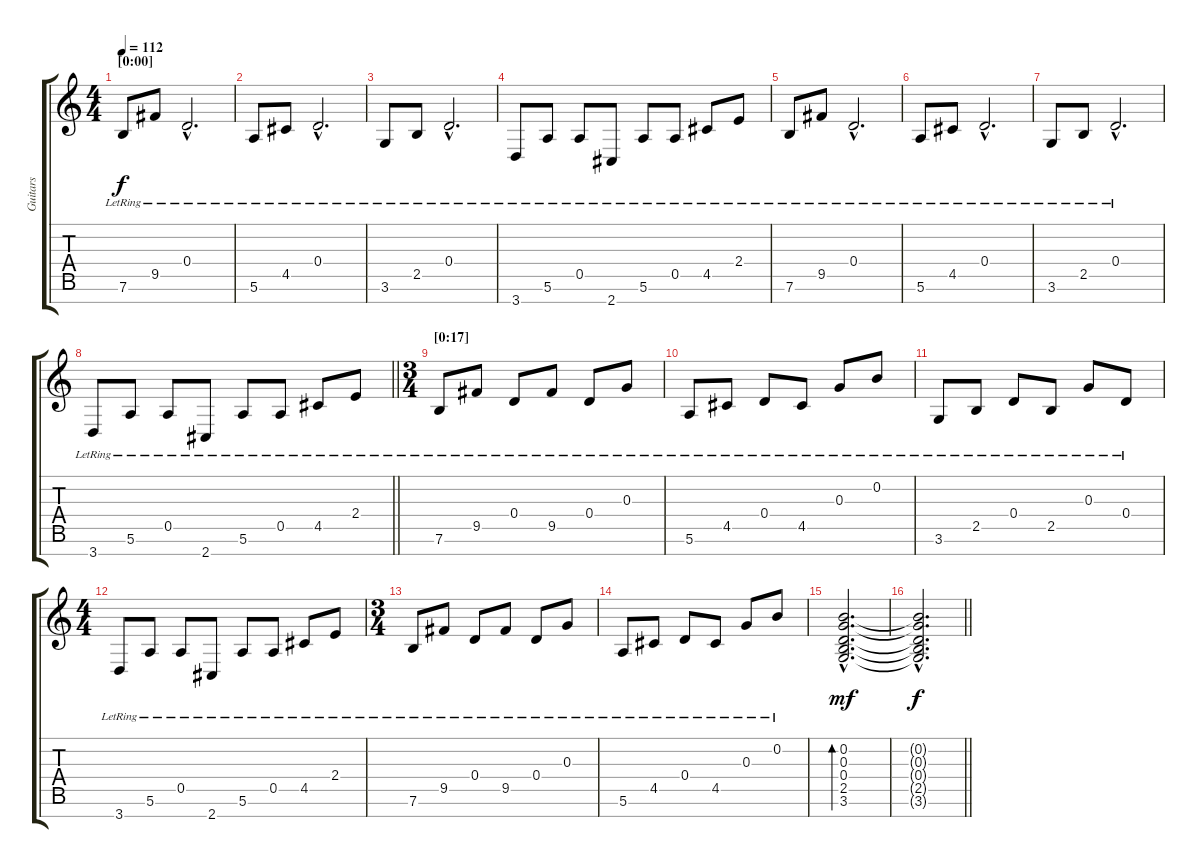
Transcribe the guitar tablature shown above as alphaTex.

\track ("Guitars" "Guitars") {instrument acousticguitarsteel}
\staff {score tabs}
\tuning (E4 B3 G3 D3 A2 E2 B1) {hide}
\ts (4 4)
\section ("" "[0:00]")
\tempo 112
\clef g2
\ks c
7.6{lr}.8{dy f instrument acousticguitarsteel} 9.5{lr}.8 0.4{hac lr}.2{d} |
5.6{lr}.8 4.5{lr}.8 0.4{hac lr}.2{d} |
3.6{lr}.8 2.5{lr}.8 0.4{hac lr}.2{d} |
3.7{lr}.8 5.6{lr}.8 0.5{lr}.8 2.7{lr}.8 5.6{lr}.8 0.5{lr}.8 4.5{lr}.8 2.4{lr}.8 |
7.6{lr}.8 9.5{lr}.8 0.4{hac lr}.2{d} |
5.6{lr}.8 4.5{lr}.8 0.4{hac lr}.2{d} |
3.6{lr}.8 2.5{lr}.8 0.4{hac lr}.2{d} |
\barLineRight lightlight
3.7{lr}.8 5.6{lr}.8 0.5{lr}.8 2.7{lr}.8 5.6{lr}.8 0.5{lr}.8 4.5{lr}.8 2.4{lr}.8 |
\ts (3 4)
\section ("" "[0:17]")
7.6{lr}.8 9.5{lr}.8 0.4{lr}.8 9.5{lr}.8 0.4{lr}.8 0.3{lr}.8 |
5.6{lr}.8 4.5{lr}.8 0.4{lr}.8 4.5{lr}.8 0.3{lr}.8 0.2{lr}.8 |
3.6{lr}.8 2.5{lr}.8 0.4{lr}.8 2.5{lr}.8 0.3{lr}.8 0.4{lr}.8 |
\ts (4 4)
3.7{lr}.8 5.6{lr}.8 0.5{lr}.8 2.7{lr}.8 5.6{lr}.8 0.5{lr}.8 4.5{lr}.8 2.4{lr}.8 |
\ts (3 4)
7.6{lr}.8 9.5{lr}.8 0.4{lr}.8 9.5{lr}.8 0.4{lr}.8 0.3{lr}.8 |
5.6{lr}.8 4.5{lr}.8 0.4{lr}.8 4.5{lr}.8 0.3{lr}.8 0.2{lr}.8 |
(0.2{hac} 0.3{hac} 0.4{hac} 2.5{hac} 3.6{hac}).2{d bd 240 dy mf} |
\barLineRight lightlight
(0.2{hac t} 0.3{hac t} 0.4{hac t} 2.5{hac t} 3.6{hac t}).2{d dy f}
